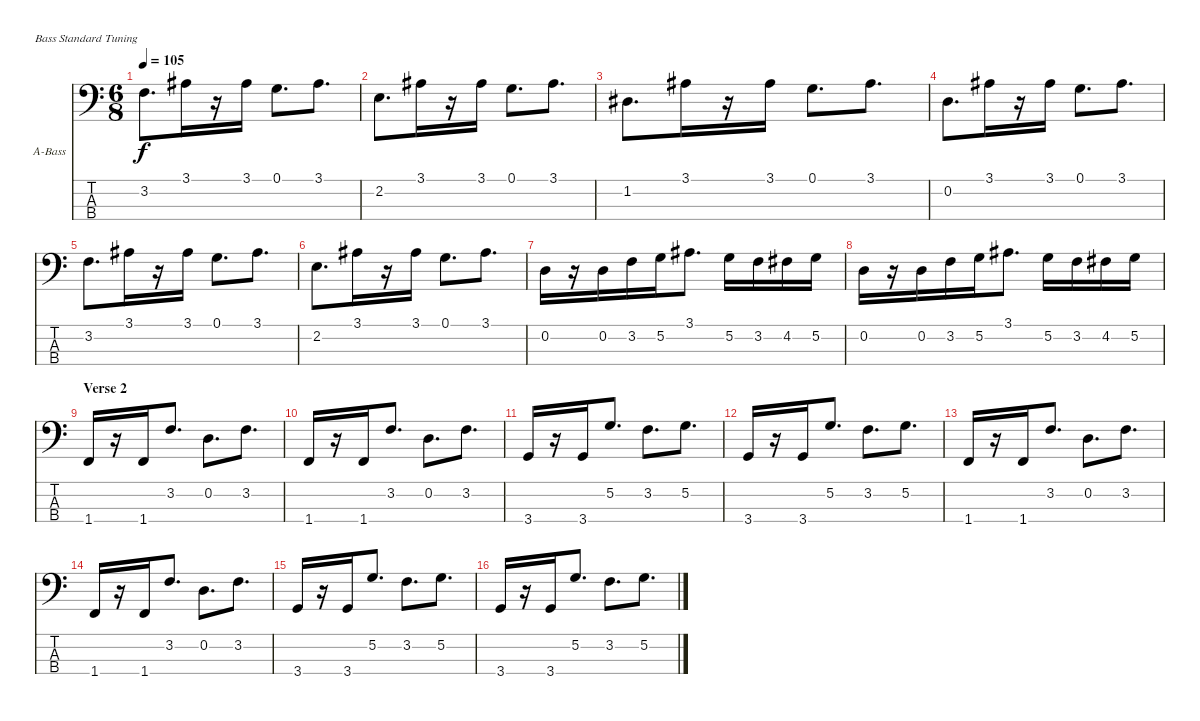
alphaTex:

\defaultSystemsLayout 4
\bracketExtendMode nobrackets
\firstSystemTrackNameOrientation horizontal
\otherSystemsTrackNameOrientation horizontal
\track ("Acoustic Bass" "A-Bass") {instrument acousticbass}
\staff {score tabs}
\tuning (G2 D2 A1 E1)
\ts (6 8)
\tempo 105
\clef f4
\ks c
3.2.8{d dy f} 3.1.16 r.16 3.1.16 0.1.8{d} 3.1.8{d} |
2.2.8{d} 3.1.16 r.16 3.1.16 0.1.8{d} 3.1.8{d} |
1.2.8{d} 3.1.16 r.16 3.1.16 0.1.8{d} 3.1.8{d} |
0.2.8{d} 3.1.16 r.16 3.1.16 0.1.8{d} 3.1.8{d} |
3.2.8{d} 3.1.16 r.16 3.1.16 0.1.8{d} 3.1.8{d} |
2.2.8{d} 3.1.16 r.16 3.1.16 0.1.8{d} 3.1.8{d} |
0.2.16 r.16 0.2.16 3.2.16 5.2.16 3.1.8{d} 5.2.16 3.2.16 4.2.16 5.2.16 |
0.2.16 r.16 0.2.16 3.2.16 5.2.16 3.1.8{d} 5.2.16 3.2.16 4.2.16 5.2.16 |
\section ("" "Verse 2")
1.4.16 r.16 1.4.16 3.2.8{d} 0.2.8{d} 3.2.8{d} |
1.4.16 r.16 1.4.16 3.2.8{d} 0.2.8{d} 3.2.8{d} |
3.4.16 r.16 3.4.16 5.2.8{d} 3.2.8{d} 5.2.8{d} |
3.4.16 r.16 3.4.16 5.2.8{d} 3.2.8{d} 5.2.8{d} |
1.4.16 r.16 1.4.16 3.2.8{d} 0.2.8{d} 3.2.8{d} |
1.4.16 r.16 1.4.16 3.2.8{d} 0.2.8{d} 3.2.8{d} |
3.4.16 r.16 3.4.16 5.2.8{d} 3.2.8{d} 5.2.8{d} |
3.4.16 r.16 3.4.16 5.2.8{d} 3.2.8{d} 5.2.8{d}
